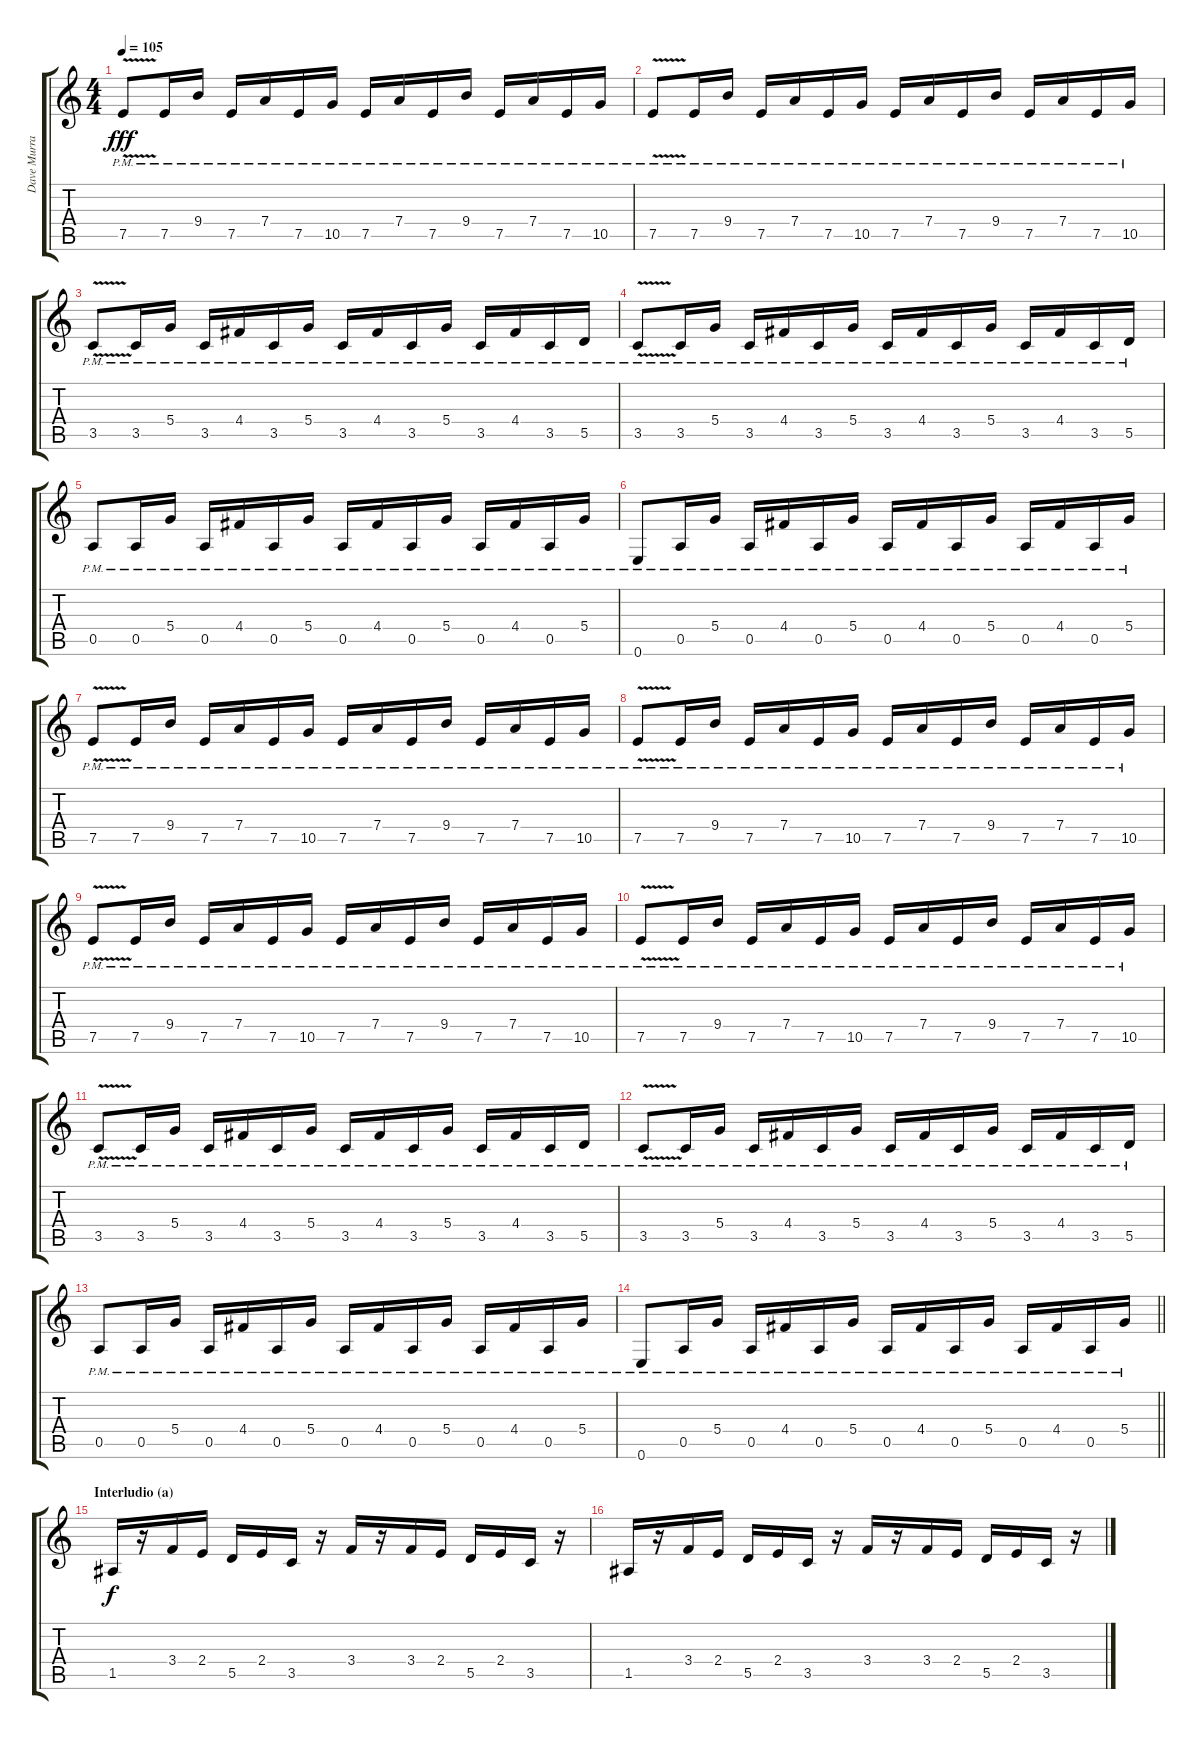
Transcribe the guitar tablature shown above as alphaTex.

\track ("Dave Murray" "Dave Murra") {instrument distortionguitar}
\staff {score tabs}
\tuning (E4 B3 G3 D3 A2 E2) {hide}
\ts (4 4)
\tempo 105
\clef g2
\ks c
7.5{v pm}.8{dy fff} 7.5{pm}.16 9.4{pm}.16 7.5{pm}.16 7.4{pm}.16 7.5{pm}.16 10.5{pm}.16 7.5{pm}.16 7.4{pm}.16 7.5{pm}.16 9.4{pm}.16 7.5{pm}.16 7.4{pm}.16 7.5{pm}.16 10.5{pm}.16 |
7.5{v pm}.8 7.5{pm}.16 9.4{pm}.16 7.5{pm}.16 7.4{pm}.16 7.5{pm}.16 10.5{pm}.16 7.5{pm}.16 7.4{pm}.16 7.5{pm}.16 9.4{pm}.16 7.5{pm}.16 7.4{pm}.16 7.5{pm}.16 10.5{pm}.16 |
3.5{v pm}.8 3.5{pm}.16 5.4{pm}.16 3.5{pm}.16 4.4{pm}.16 3.5{pm}.16 5.4{pm}.16 3.5{pm}.16 4.4{pm}.16 3.5{pm}.16 5.4{pm}.16 3.5{pm}.16 4.4{pm}.16 3.5{pm}.16 5.5{pm}.16 |
3.5{v pm}.8 3.5{pm}.16 5.4{pm}.16 3.5{pm}.16 4.4{pm}.16 3.5{pm}.16 5.4{pm}.16 3.5{pm}.16 4.4{pm}.16 3.5{pm}.16 5.4{pm}.16 3.5{pm}.16 4.4{pm}.16 3.5{pm}.16 5.5{pm}.16 |
0.5{pm}.8 0.5{pm}.16 5.4{pm}.16 0.5{pm}.16 4.4{pm}.16 0.5{pm}.16 5.4{pm}.16 0.5{pm}.16 4.4{pm}.16 0.5{pm}.16 5.4{pm}.16 0.5{pm}.16 4.4{pm}.16 0.5{pm}.16 5.4{pm}.16 |
0.6{pm}.8 0.5{pm}.16 5.4{pm}.16 0.5{pm}.16 4.4{pm}.16 0.5{pm}.16 5.4{pm}.16 0.5{pm}.16 4.4{pm}.16 0.5{pm}.16 5.4{pm}.16 0.5{pm}.16 4.4{pm}.16 0.5{pm}.16 5.4{pm}.16 |
7.5{v pm}.8 7.5{pm}.16 9.4{pm}.16 7.5{pm}.16 7.4{pm}.16 7.5{pm}.16 10.5{pm}.16 7.5{pm}.16 7.4{pm}.16 7.5{pm}.16 9.4{pm}.16 7.5{pm}.16 7.4{pm}.16 7.5{pm}.16 10.5{pm}.16 |
7.5{v pm}.8 7.5{pm}.16 9.4{pm}.16 7.5{pm}.16 7.4{pm}.16 7.5{pm}.16 10.5{pm}.16 7.5{pm}.16 7.4{pm}.16 7.5{pm}.16 9.4{pm}.16 7.5{pm}.16 7.4{pm}.16 7.5{pm}.16 10.5{pm}.16 |
7.5{v pm}.8 7.5{pm}.16 9.4{pm}.16 7.5{pm}.16 7.4{pm}.16 7.5{pm}.16 10.5{pm}.16 7.5{pm}.16 7.4{pm}.16 7.5{pm}.16 9.4{pm}.16 7.5{pm}.16 7.4{pm}.16 7.5{pm}.16 10.5{pm}.16 |
7.5{v pm}.8 7.5{pm}.16 9.4{pm}.16 7.5{pm}.16 7.4{pm}.16 7.5{pm}.16 10.5{pm}.16 7.5{pm}.16 7.4{pm}.16 7.5{pm}.16 9.4{pm}.16 7.5{pm}.16 7.4{pm}.16 7.5{pm}.16 10.5{pm}.16 |
3.5{v pm}.8 3.5{pm}.16 5.4{pm}.16 3.5{pm}.16 4.4{pm}.16 3.5{pm}.16 5.4{pm}.16 3.5{pm}.16 4.4{pm}.16 3.5{pm}.16 5.4{pm}.16 3.5{pm}.16 4.4{pm}.16 3.5{pm}.16 5.5{pm}.16 |
3.5{v pm}.8 3.5{pm}.16 5.4{pm}.16 3.5{pm}.16 4.4{pm}.16 3.5{pm}.16 5.4{pm}.16 3.5{pm}.16 4.4{pm}.16 3.5{pm}.16 5.4{pm}.16 3.5{pm}.16 4.4{pm}.16 3.5{pm}.16 5.5{pm}.16 |
0.5{pm}.8 0.5{pm}.16 5.4{pm}.16 0.5{pm}.16 4.4{pm}.16 0.5{pm}.16 5.4{pm}.16 0.5{pm}.16 4.4{pm}.16 0.5{pm}.16 5.4{pm}.16 0.5{pm}.16 4.4{pm}.16 0.5{pm}.16 5.4{pm}.16 |
\barLineRight lightlight
0.6{pm}.8 0.5{pm}.16 5.4{pm}.16 0.5{pm}.16 4.4{pm}.16 0.5{pm}.16 5.4{pm}.16 0.5{pm}.16 4.4{pm}.16 0.5{pm}.16 5.4{pm}.16 0.5{pm}.16 4.4{pm}.16 0.5{pm}.16 5.4{pm}.16 |
\section ("" "Interludio (a)")
1.5.16{dy f} r.16 3.4.16 2.4.16 5.5.16 2.4.16 3.5.16 r.16 3.4.16 r.16 3.4.16 2.4.16 5.5.16 2.4.16 3.5.16 r.16 |
1.5.16 r.16 3.4.16 2.4.16 5.5.16 2.4.16 3.5.16 r.16 3.4.16 r.16 3.4.16 2.4.16 5.5.16 2.4.16 3.5.16 r.16
